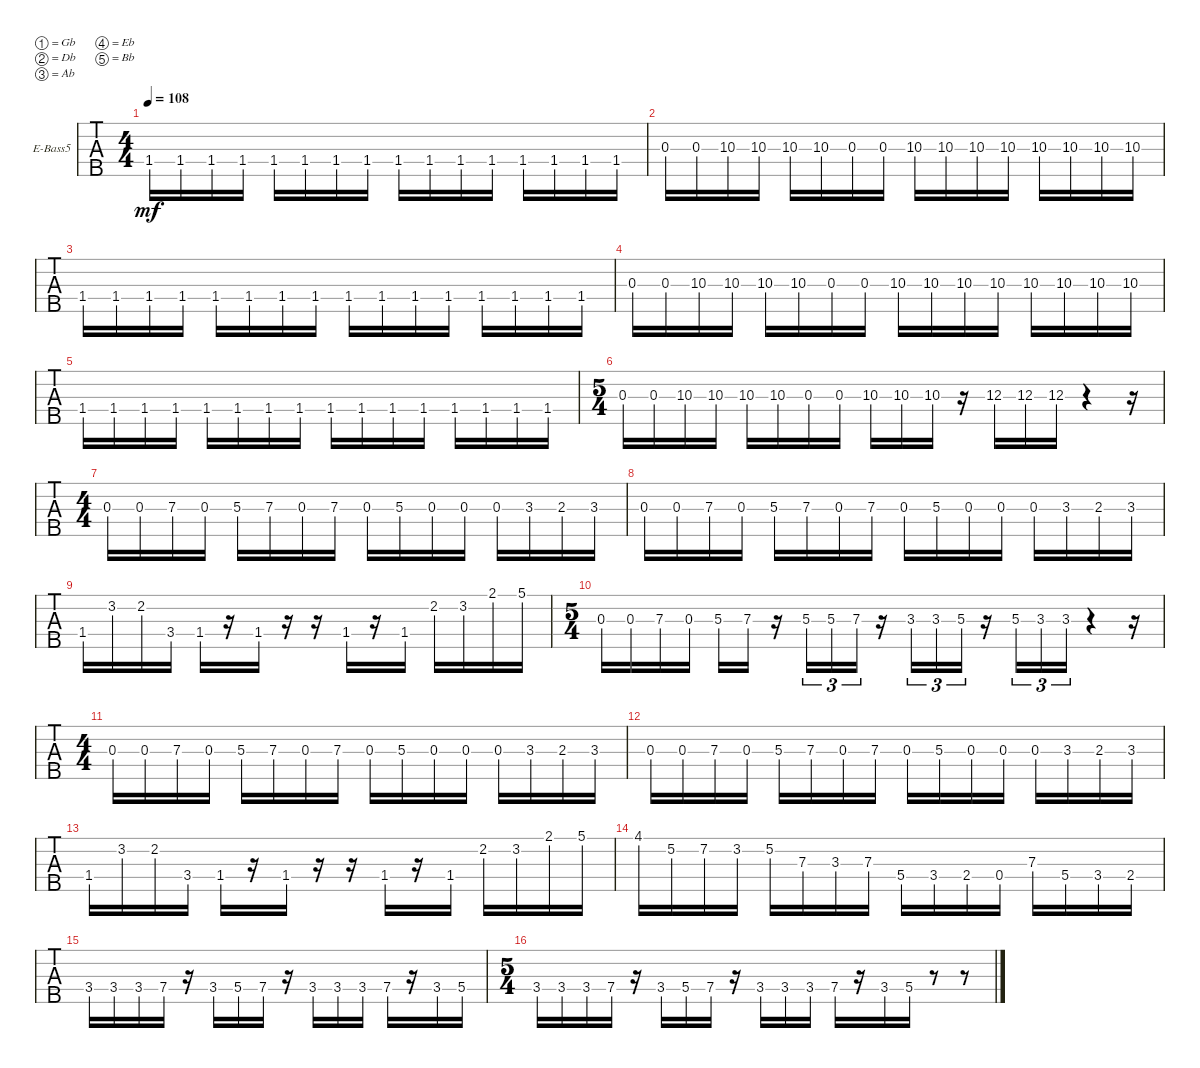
\defaultSystemsLayout 4
\bracketExtendMode groupsimilarinstruments
\firstSystemTrackNameOrientation horizontal
\otherSystemsTrackNameOrientation horizontal
\track ("Electric Bass" "E-Bass5") {mute instrument electricbassfinger}
\staff {tabs}
\tuning (Gb2 Db2 Ab1 Eb1 Bb0)
\ts (4 4)
\tempo 108
\clef f4
\ks c
1.4.16{dy mf} 1.4.16 1.4.16 1.4.16 1.4.16 1.4.16 1.4.16 1.4.16 1.4.16 1.4.16 1.4.16 1.4.16 1.4.16 1.4.16 1.4.16 1.4.16 |
0.3.16 0.3.16 10.3.16 10.3.16 10.3.16 10.3.16 0.3.16 0.3.16 10.3.16 10.3.16 10.3.16 10.3.16 10.3.16 10.3.16 10.3.16 10.3.16 |
1.4.16 1.4.16 1.4.16 1.4.16 1.4.16 1.4.16 1.4.16 1.4.16 1.4.16 1.4.16 1.4.16 1.4.16 1.4.16 1.4.16 1.4.16 1.4.16 |
0.3.16 0.3.16 10.3.16 10.3.16 10.3.16 10.3.16 0.3.16 0.3.16 10.3.16 10.3.16 10.3.16 10.3.16 10.3.16 10.3.16 10.3.16 10.3.16 |
1.4.16 1.4.16 1.4.16 1.4.16 1.4.16 1.4.16 1.4.16 1.4.16 1.4.16 1.4.16 1.4.16 1.4.16 1.4.16 1.4.16 1.4.16 1.4.16 |
\ts (5 4)
0.3.16 0.3.16 10.3.16 10.3.16 10.3.16 10.3.16 0.3.16 0.3.16 10.3.16 10.3.16 10.3.16 r.16 12.3.16 12.3.16 12.3.16 r.4 r.16 |
\ts (4 4)
0.3.16 0.3.16 7.3.16 0.3.16 5.3.16 7.3.16 0.3.16 7.3.16 0.3.16 5.3.16 0.3.16 0.3.16 0.3.16 3.3.16 2.3.16 3.3.16 |
0.3.16 0.3.16 7.3.16 0.3.16 5.3.16 7.3.16 0.3.16 7.3.16 0.3.16 5.3.16 0.3.16 0.3.16 0.3.16 3.3.16 2.3.16 3.3.16 |
1.4.16 3.2.16 2.2.16 3.4.16 1.4.16 r.16 1.4.16 r.16 r.16 1.4.16 r.16 1.4.16 2.2.16 3.2.16 2.1.16 5.1.16 |
\ts (5 4)
0.3.16 0.3.16 7.3.16 0.3.16 5.3.16 7.3.16 r.16 5.3.16{tu (3 2)} 5.3.16{tu (3 2)} 7.3.16{tu (3 2)} r.16 3.3.16{tu (3 2)} 3.3.16{tu (3 2)} 5.3.16{tu (3 2)} r.16 5.3.16{tu (3 2)} 3.3.16{tu (3 2)} 3.3.16{tu (3 2)} r.4 r.16 |
\ts (4 4)
0.3.16 0.3.16 7.3.16 0.3.16 5.3.16 7.3.16 0.3.16 7.3.16 0.3.16 5.3.16 0.3.16 0.3.16 0.3.16 3.3.16 2.3.16 3.3.16 |
0.3.16 0.3.16 7.3.16 0.3.16 5.3.16 7.3.16 0.3.16 7.3.16 0.3.16 5.3.16 0.3.16 0.3.16 0.3.16 3.3.16 2.3.16 3.3.16 |
1.4.16 3.2.16 2.2.16 3.4.16 1.4.16 r.16 1.4.16 r.16 r.16 1.4.16 r.16 1.4.16 2.2.16 3.2.16 2.1.16 5.1.16 |
4.1.16 5.2.16 7.2.16 3.2.16 5.2.16 7.3.16 3.3.16 7.3.16 5.4{st}.16 3.4{st}.16 2.4{st}.16 0.4{st}.16 7.3{st}.16 5.4{st}.16 3.4{st}.16 2.4{st}.16 |
3.4.16 3.4.16 3.4.16 7.4.16 r.16 3.4.16 5.4.16 7.4.16 r.16 3.4.16 3.4.16 3.4.16 7.4.16 r.16 3.4.16 5.4.16 |
\ts (5 4)
3.4.16 3.4.16 3.4.16 7.4.16 r.16 3.4.16 5.4.16 7.4.16 r.16 3.4.16 3.4.16 3.4.16 7.4.16 r.16 3.4.16 5.4.16 r.8 r.8
